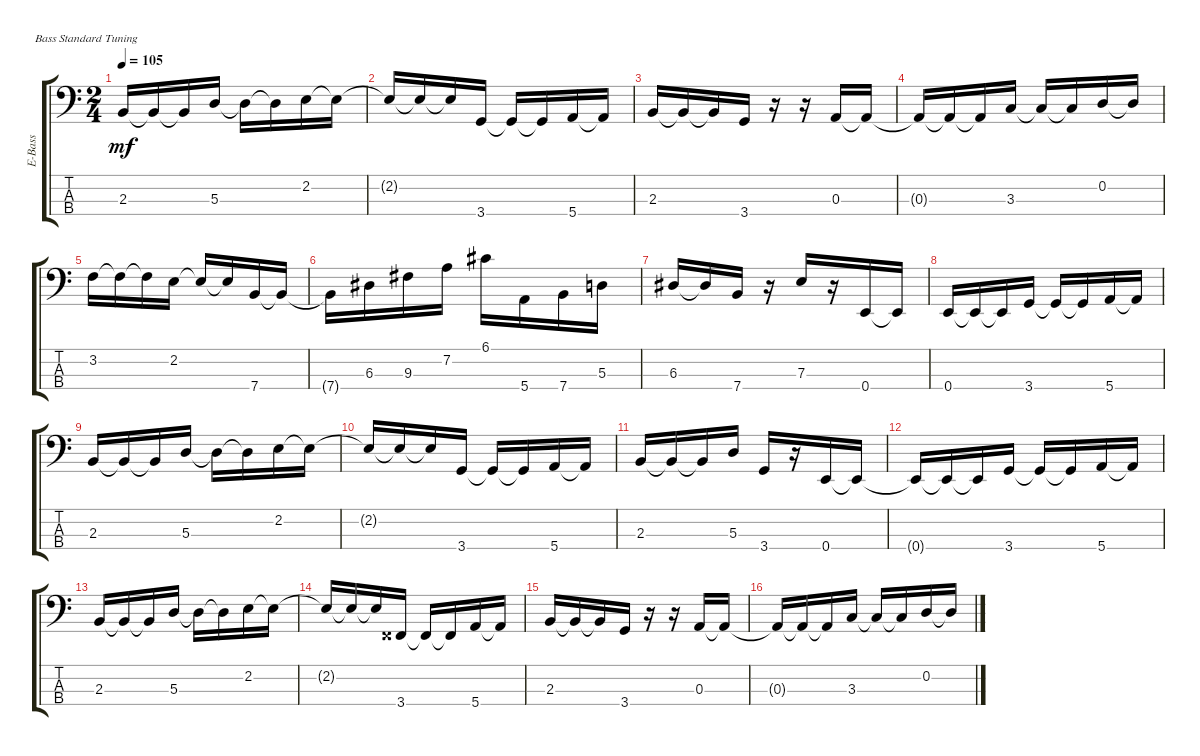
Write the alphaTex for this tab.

\defaultSystemsLayout 4
\bracketExtendMode groupsimilarinstruments
\otherSystemsTrackNameOrientation horizontal
\track ("Anthony Jackson" "E-Bass") {instrument electricbassfinger}
\staff {score tabs}
\tuning (G2 D2 A1 E1)
\ts (2 4)
\tempo 105
\clef f4
\ks c
2.3.16{dy mf} 2.3{t}.16 2.3{t}.16 5.3.16 5.3{t}.16 5.3{t}.16 2.2.16 2.2{t}.16 |
2.2{t}.16 2.2{t}.16 2.2{t}.16 3.4.16 3.4{t}.16 3.4{t}.16 5.4.16 5.4{t}.16 |
2.3.16 2.3{t}.16 2.3{t}.16 3.4.16 r.16 r.16 0.3.16 0.3{t}.16 |
0.3{t}.16 0.3{t}.16 0.3{t}.16 3.3.16 3.3{t}.16 3.3{t}.16 0.2.16 0.2{t}.16 |
3.2.16 3.2{t}.16 3.2{t}.16 2.2.16 2.2{t}.16 2.2{t}.16 7.4.16 7.4{t}.16 |
7.4{t}.16 6.3{acc #}.16 9.3{acc #}.16 7.2.16 6.1{acc #}.16 5.4.16 7.4.16 5.3.16 |
6.3{acc #}.16 6.3{t acc #}.16 7.4.16 r.16 7.3.16 r.16 0.4.16 0.4{t}.16 |
0.4.16 0.4{t}.16 0.4{t}.16 3.4.16 3.4{t}.16 3.4{t}.16 5.4.16 5.4{t}.16 |
2.3.16 2.3{t}.16 2.3{t}.16 5.3.16 5.3{t}.16 5.3{t}.16 2.2.16 2.2{t}.16 |
2.2{t}.16 2.2{t}.16 2.2{t}.16 3.4.16 3.4{t}.16 3.4{t}.16 5.4.16 5.4{t}.16 |
2.3.16 2.3{t}.16 2.3{t}.16 5.3.16 3.4.16 r.16 0.4.16 0.4{t}.16 |
0.4{t}.16 0.4{t}.16 0.4{t}.16 3.4.16 3.4{t}.16 3.4{t}.16 5.4.16 5.4{t}.16 |
2.3.16 2.3{t}.16 2.3{t}.16 5.3.16 5.3{t}.16 5.3{t}.16 2.2.16 2.2{t}.16 |
2.2{t}.16 2.2{t}.16 2.2{t}.16 3.4{acc x}.16 3.4{t acc x}.16 3.4{t acc x}.16 5.4.16 5.4{t}.16 |
2.3.16 2.3{t}.16 2.3{t}.16 3.4.16 r.16 r.16 0.3.16 0.3{t}.16 |
0.3{t}.16 0.3{t}.16 0.3{t}.16 3.3.16 3.3{t}.16 3.3{t}.16 0.2.16 0.2{t}.16
